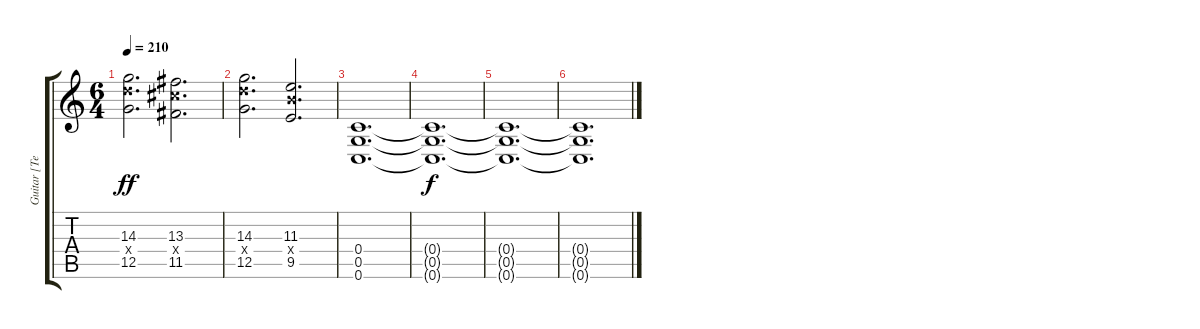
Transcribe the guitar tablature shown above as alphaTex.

\track ("Guitar [Teppei]" "Guitar [Te") {instrument distortionguitar}
\staff {score tabs}
\tuning (D4 A3 F3 C3 G2 C2) {hide}
\ts (6 4)
\tempo 210
\clef g2
\ks c
(14.3 14.4{x} 12.5).2{d dy ff} (13.3 13.4{x} 11.5).2{d} |
(14.3 14.4{x} 12.5).2{d} (11.3 11.4{x} 9.5).2{d} |
(0.4 0.5 0.6).1{d} |
(0.4{t} 0.5{t} 0.6{t}).1{d dy f} |
(0.4{t} 0.5{t} 0.6{t}).1{d} |
(0.4{t} 0.5{t} 0.6{t}).1{d}
